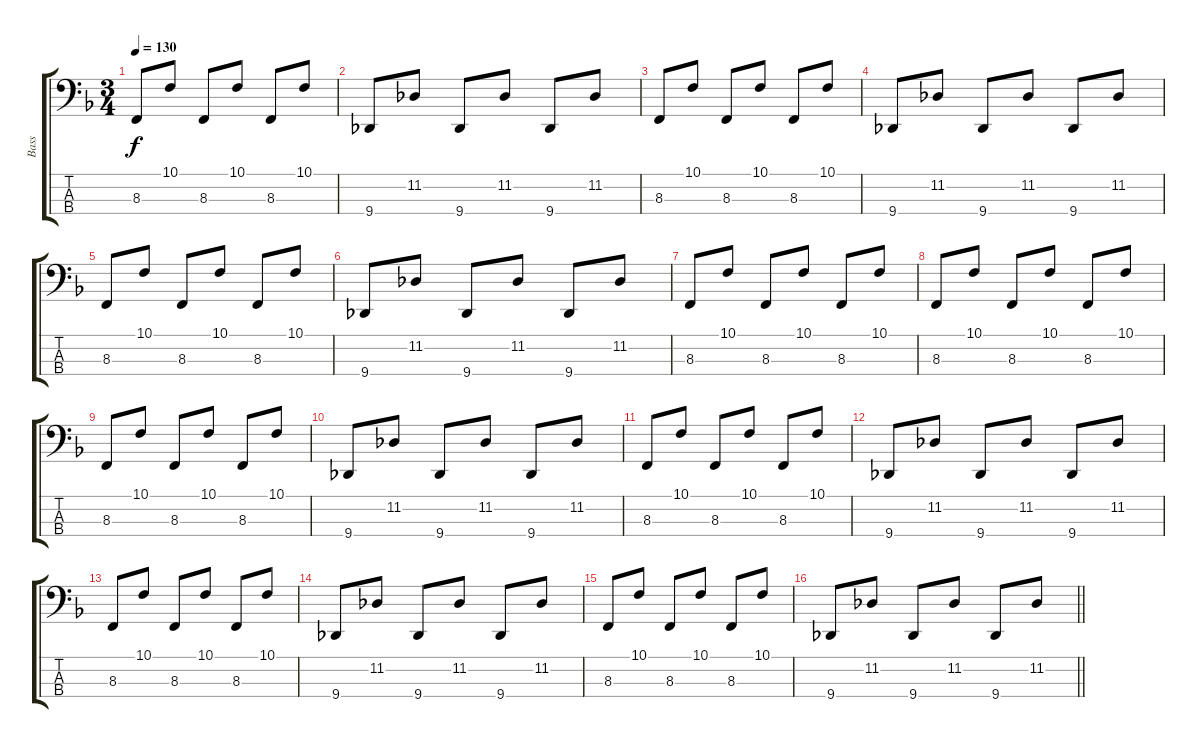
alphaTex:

\track ("Bass" "Bass") {instrument lead8bassandlead}
\staff {score tabs}
\tuning (G2 D2 A1 E1) {hide}
\ts (3 4)
\section ("" "")
\tempo 130
\clef f4
\ks f
8.3.8{dy f} 10.1.8 8.3.8 10.1.8 8.3.8 10.1.8 |
9.4.8 11.2.8 9.4.8 11.2.8 9.4.8 11.2.8 |
8.3.8 10.1.8 8.3.8 10.1.8 8.3.8 10.1.8 |
9.4.8 11.2.8 9.4.8 11.2.8 9.4.8 11.2.8 |
8.3.8 10.1.8 8.3.8 10.1.8 8.3.8 10.1.8 |
9.4.8 11.2.8 9.4.8 11.2.8 9.4.8 11.2.8 |
8.3.8 10.1.8 8.3.8 10.1.8 8.3.8 10.1.8 |
8.3.8 10.1.8 8.3.8 10.1.8 8.3.8 10.1.8 |
8.3.8 10.1.8 8.3.8 10.1.8 8.3.8 10.1.8 |
9.4.8 11.2.8 9.4.8 11.2.8 9.4.8 11.2.8 |
8.3.8 10.1.8 8.3.8 10.1.8 8.3.8 10.1.8 |
9.4.8 11.2.8 9.4.8 11.2.8 9.4.8 11.2.8 |
8.3.8 10.1.8 8.3.8 10.1.8 8.3.8 10.1.8 |
9.4.8 11.2.8 9.4.8 11.2.8 9.4.8 11.2.8 |
8.3.8 10.1.8 8.3.8 10.1.8 8.3.8 10.1.8 |
\barLineRight lightlight
9.4.8 11.2.8 9.4.8 11.2.8 9.4.8 11.2.8
